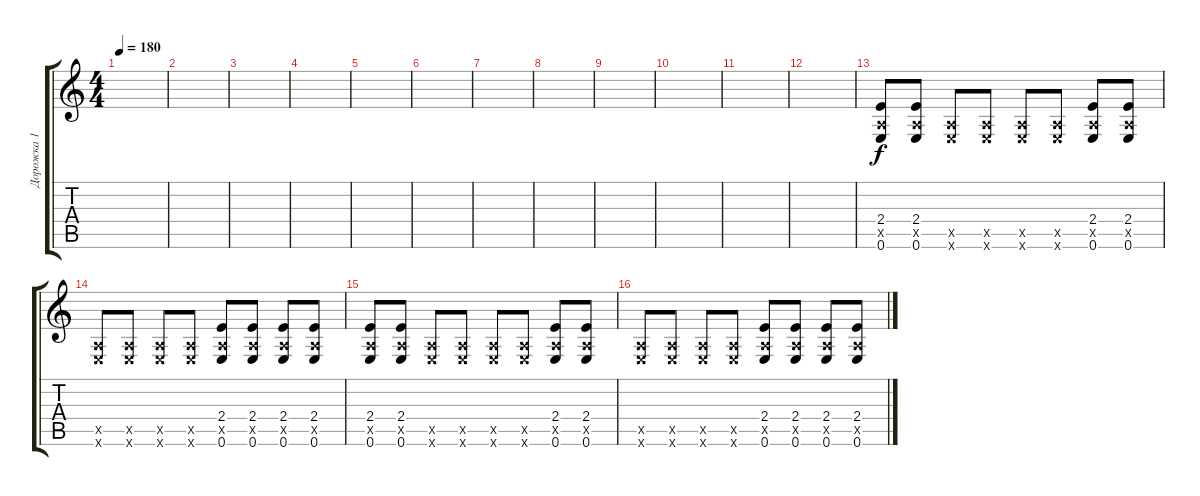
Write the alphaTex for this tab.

\track ("Дорожка 1" "Дорожка 1") {instrument overdrivenguitar}
\staff {score tabs}
\tuning (E4 B3 G3 D3 A2 E2) {hide}
\ts (4 4)
\tempo 180
\clef g2
\ks c
|
|
|
|
|
|
|
|
|
|
|
|
(2.4 0.5{x} 0.6).8 (2.4 0.5{x} 0.6).8 (0.5{x} 0.6{x}).8 (0.5{x} 0.6{x}).8 (0.5{x} 0.6{x}).8 (0.5{x} 0.6{x}).8 (2.4 0.5{x} 0.6).8 (2.4 0.5{x} 0.6).8 |
(0.5{x} 0.6{x}).8 (0.5{x} 0.6{x}).8 (0.5{x} 0.6{x}).8 (0.5{x} 0.6{x}).8 (2.4 0.5{x} 0.6).8 (2.4 0.5{x} 0.6).8 (2.4 0.5{x} 0.6).8 (2.4 0.5{x} 0.6).8 |
(2.4 0.5{x} 0.6).8 (2.4 0.5{x} 0.6).8 (0.5{x} 0.6{x}).8 (0.5{x} 0.6{x}).8 (0.5{x} 0.6{x}).8 (0.5{x} 0.6{x}).8 (2.4 0.5{x} 0.6).8 (2.4 0.5{x} 0.6).8 |
(0.5{x} 0.6{x}).8 (0.5{x} 0.6{x}).8 (0.5{x} 0.6{x}).8 (0.5{x} 0.6{x}).8 (2.4 0.5{x} 0.6).8 (2.4 0.5{x} 0.6).8 (2.4 0.5{x} 0.6).8 (2.4 0.5{x} 0.6).8
